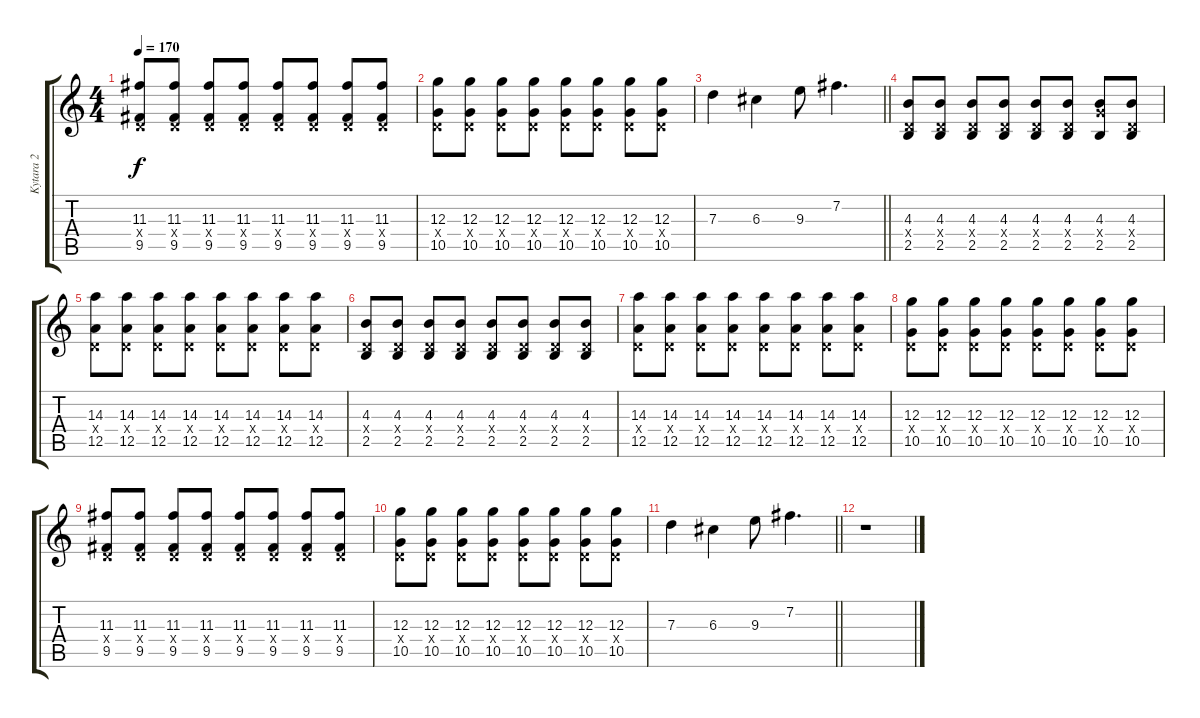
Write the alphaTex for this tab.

\track ("Kytara 2" "Kytara 2") {instrument overdrivenguitar}
\staff {score tabs}
\tuning (E4 B3 G3 D3 A2 D2) {hide}
\ts (4 4)
\tempo 170
\clef g2
\ks c
(11.3 0.4{x} 9.5).8{dy f} (11.3 0.4{x} 9.5).8 (11.3 0.4{x} 9.5).8 (11.3 0.4{x} 9.5).8 (11.3 0.4{x} 9.5).8 (11.3 0.4{x} 9.5).8 (11.3 0.4{x} 9.5).8 (11.3 0.4{x} 9.5).8 |
(12.3 0.4{x} 10.5).8 (12.3 0.4{x} 10.5).8 (12.3 0.4{x} 10.5).8 (12.3 0.4{x} 10.5).8 (12.3 0.4{x} 10.5).8 (12.3 0.4{x} 10.5).8 (12.3 0.4{x} 10.5).8 (12.3 0.4{x} 10.5).8 |
\barLineRight lightlight
7.3.4 6.3.4 9.3.8 7.2.4{d} |
(4.3 0.4{x} 2.5).8 (4.3 0.4{x} 2.5).8 (4.3 0.4{x} 2.5).8 (4.3 0.4{x} 2.5).8 (4.3 0.4{x} 2.5).8 (4.3 0.4{x} 2.5).8 (4.3 5.4{x} 2.5).8 (4.3 0.4{x} 2.5).8 |
(14.3 0.4{x} 12.5).8 (14.3 0.4{x} 12.5).8 (14.3 0.4{x} 12.5).8 (14.3 0.4{x} 12.5).8 (14.3 0.4{x} 12.5).8 (14.3 0.4{x} 12.5).8 (14.3 0.4{x} 12.5).8 (14.3 0.4{x} 12.5).8 |
(4.3 0.4{x} 2.5).8 (4.3 0.4{x} 2.5).8 (4.3 0.4{x} 2.5).8 (4.3 0.4{x} 2.5).8 (4.3 0.4{x} 2.5).8 (4.3 0.4{x} 2.5).8 (4.3 0.4{x} 2.5).8 (4.3 0.4{x} 2.5).8 |
(14.3 0.4{x} 12.5).8 (14.3 0.4{x} 12.5).8 (14.3 0.4{x} 12.5).8 (14.3 0.4{x} 12.5).8 (14.3 0.4{x} 12.5).8 (14.3 0.4{x} 12.5).8 (14.3 0.4{x} 12.5).8 (14.3 0.4{x} 12.5).8 |
(12.3 0.4{x} 10.5).8 (12.3 0.4{x} 10.5).8 (12.3 0.4{x} 10.5).8 (12.3 0.4{x} 10.5).8 (12.3 0.4{x} 10.5).8 (12.3 0.4{x} 10.5).8 (12.3 0.4{x} 10.5).8 (12.3 0.4{x} 10.5).8 |
(11.3 0.4{x} 9.5).8 (11.3 0.4{x} 9.5).8 (11.3 0.4{x} 9.5).8 (11.3 0.4{x} 9.5).8 (11.3 0.4{x} 9.5).8 (11.3 0.4{x} 9.5).8 (11.3 0.4{x} 9.5).8 (11.3 0.4{x} 9.5).8 |
(12.3 0.4{x} 10.5).8 (12.3 0.4{x} 10.5).8 (12.3 0.4{x} 10.5).8 (12.3 0.4{x} 10.5).8 (12.3 0.4{x} 10.5).8 (12.3 0.4{x} 10.5).8 (12.3 0.4{x} 10.5).8 (12.3 0.4{x} 10.5).8 |
\barLineRight lightlight
7.3.4 6.3.4 9.3.8 7.2.4{d} |
r.1
